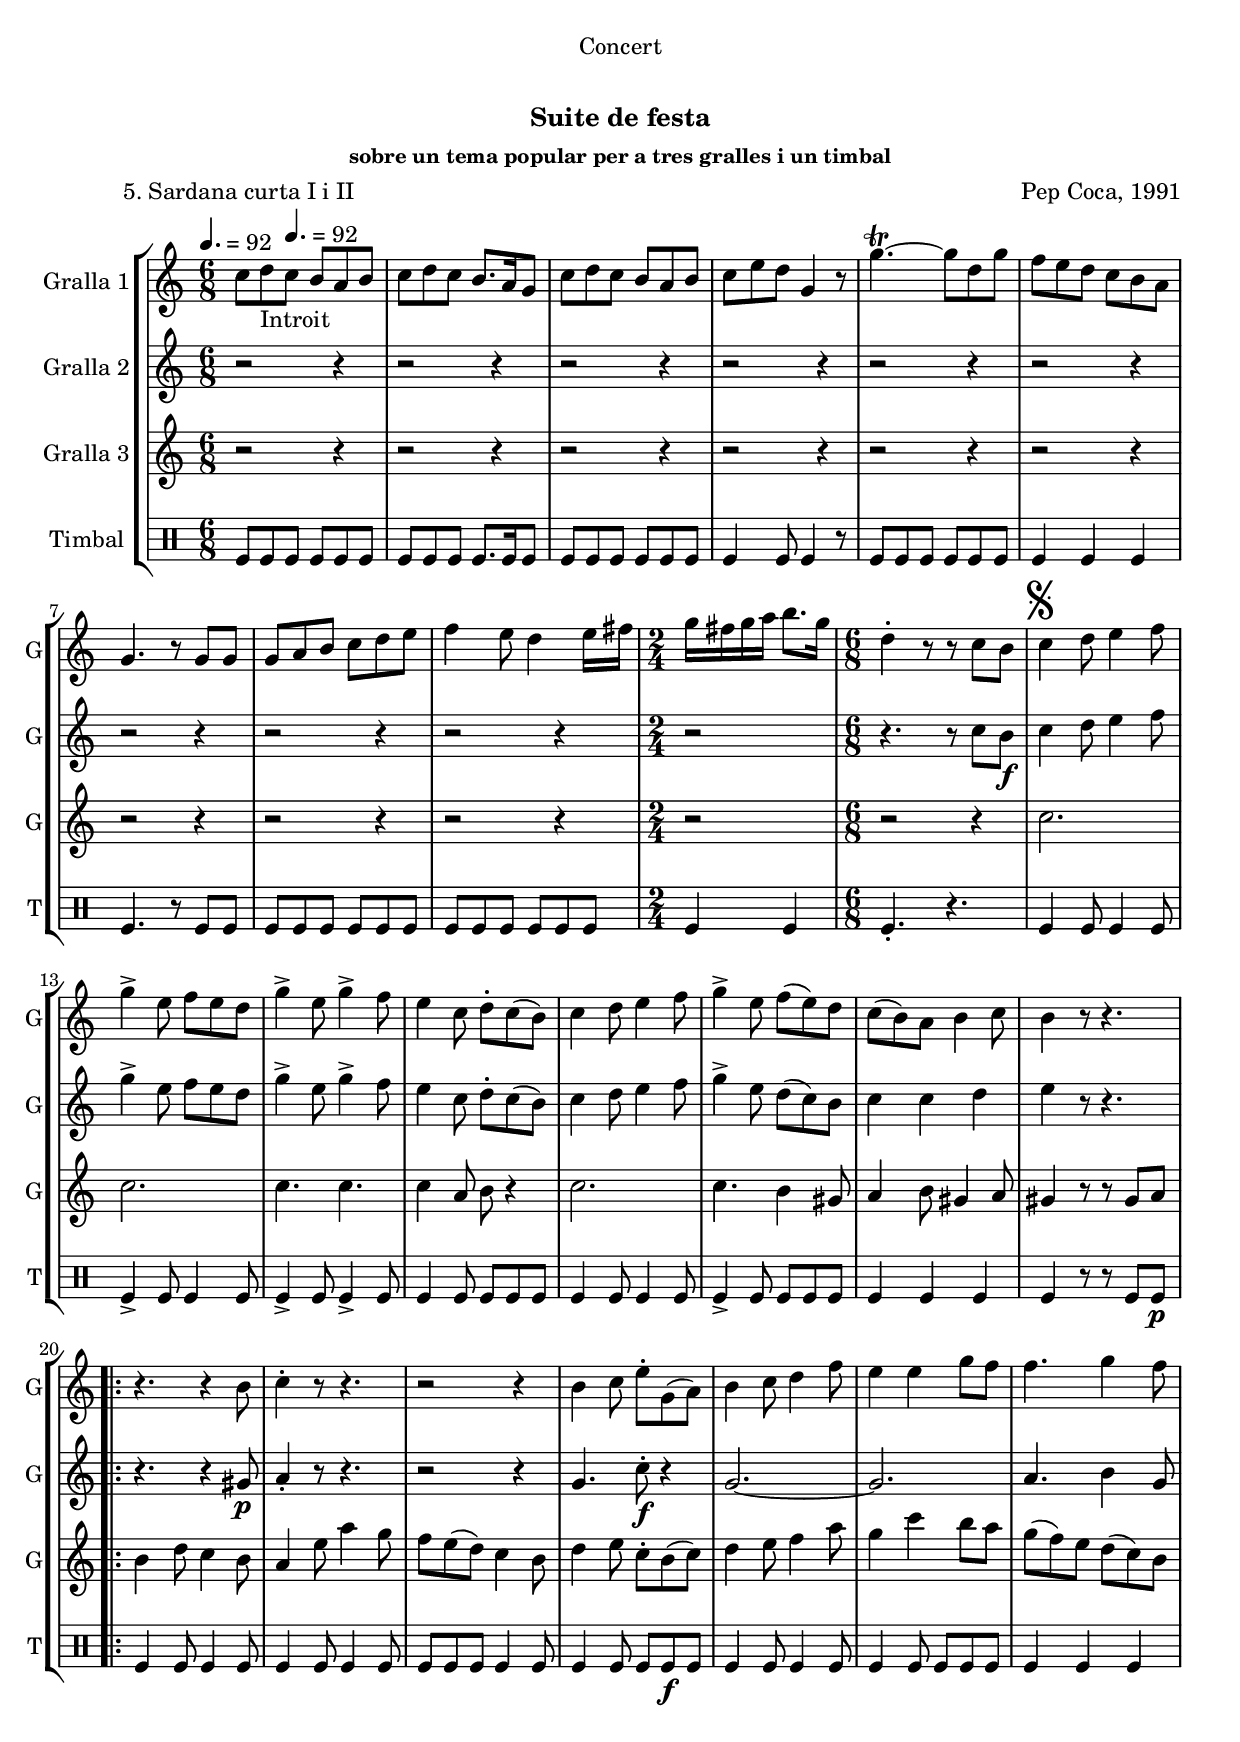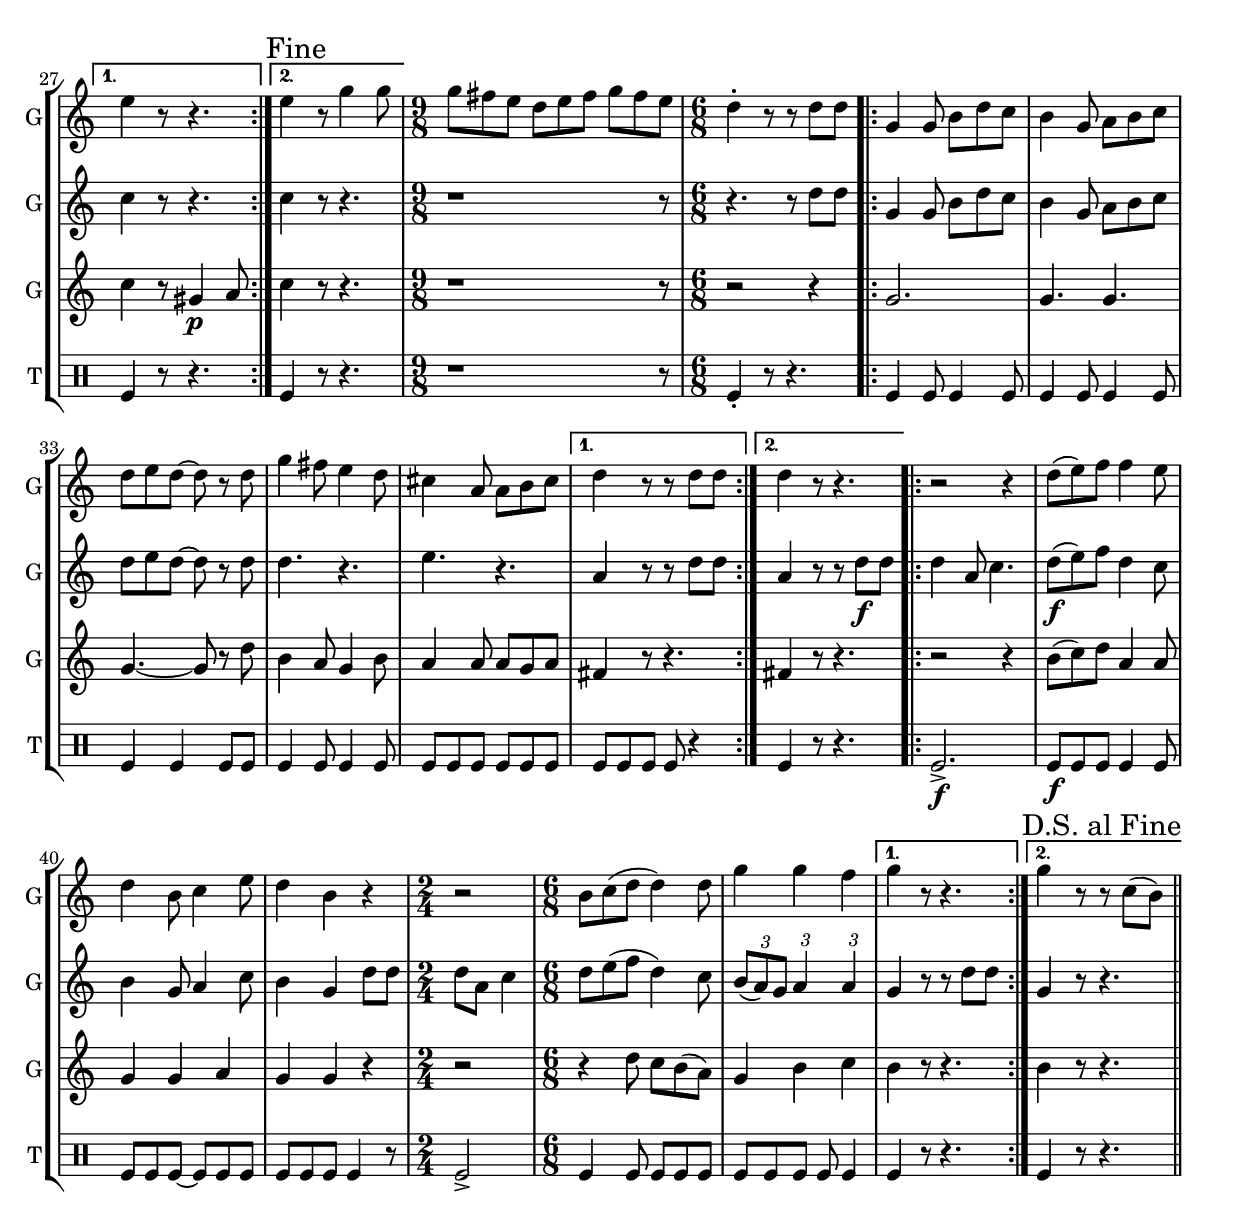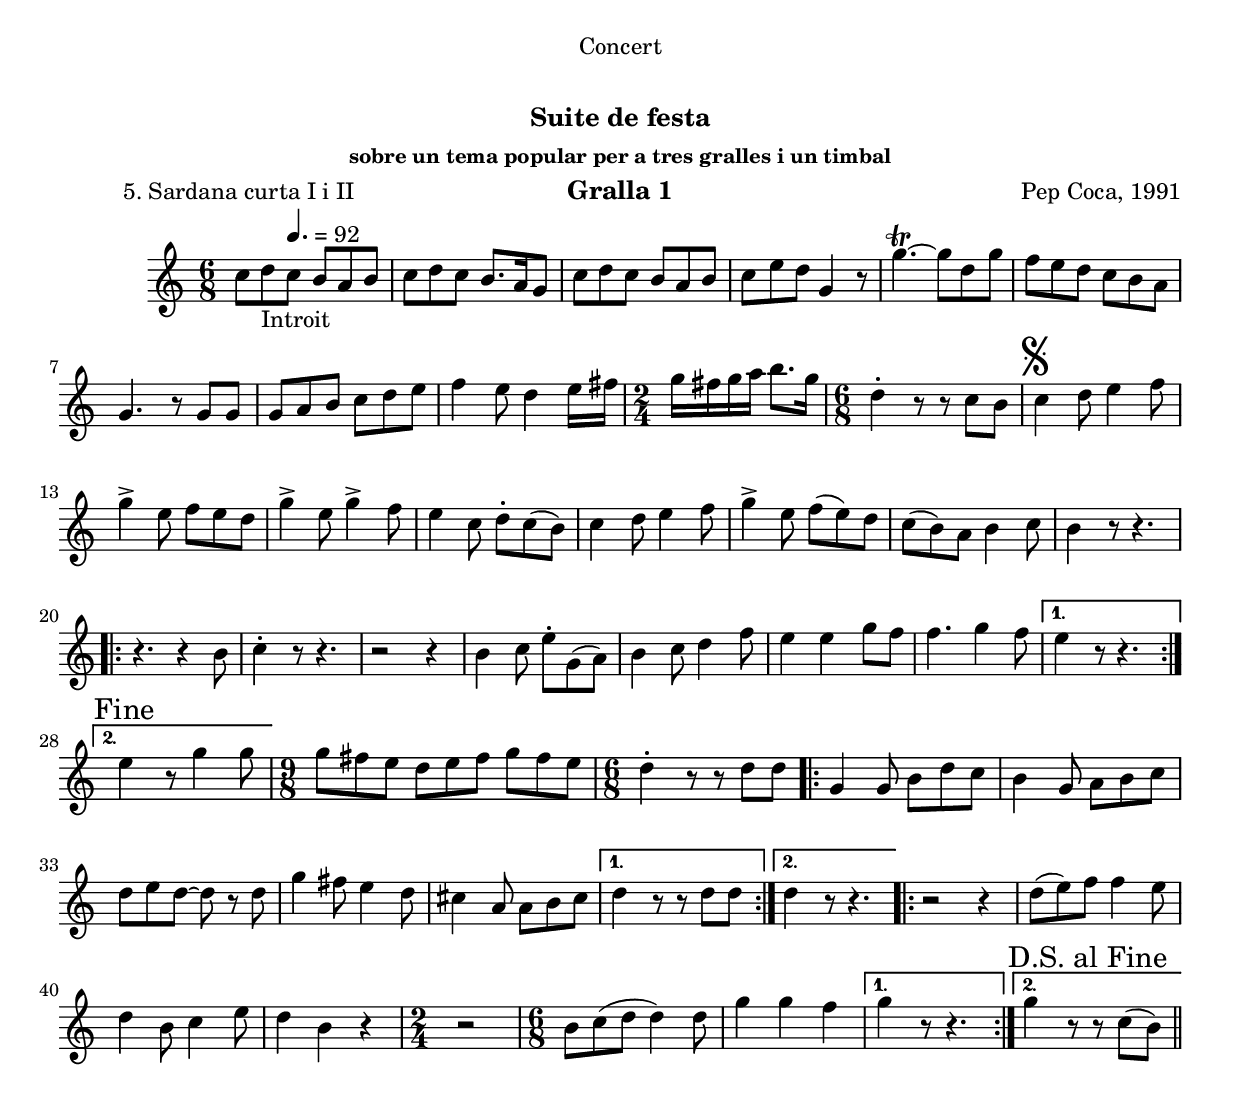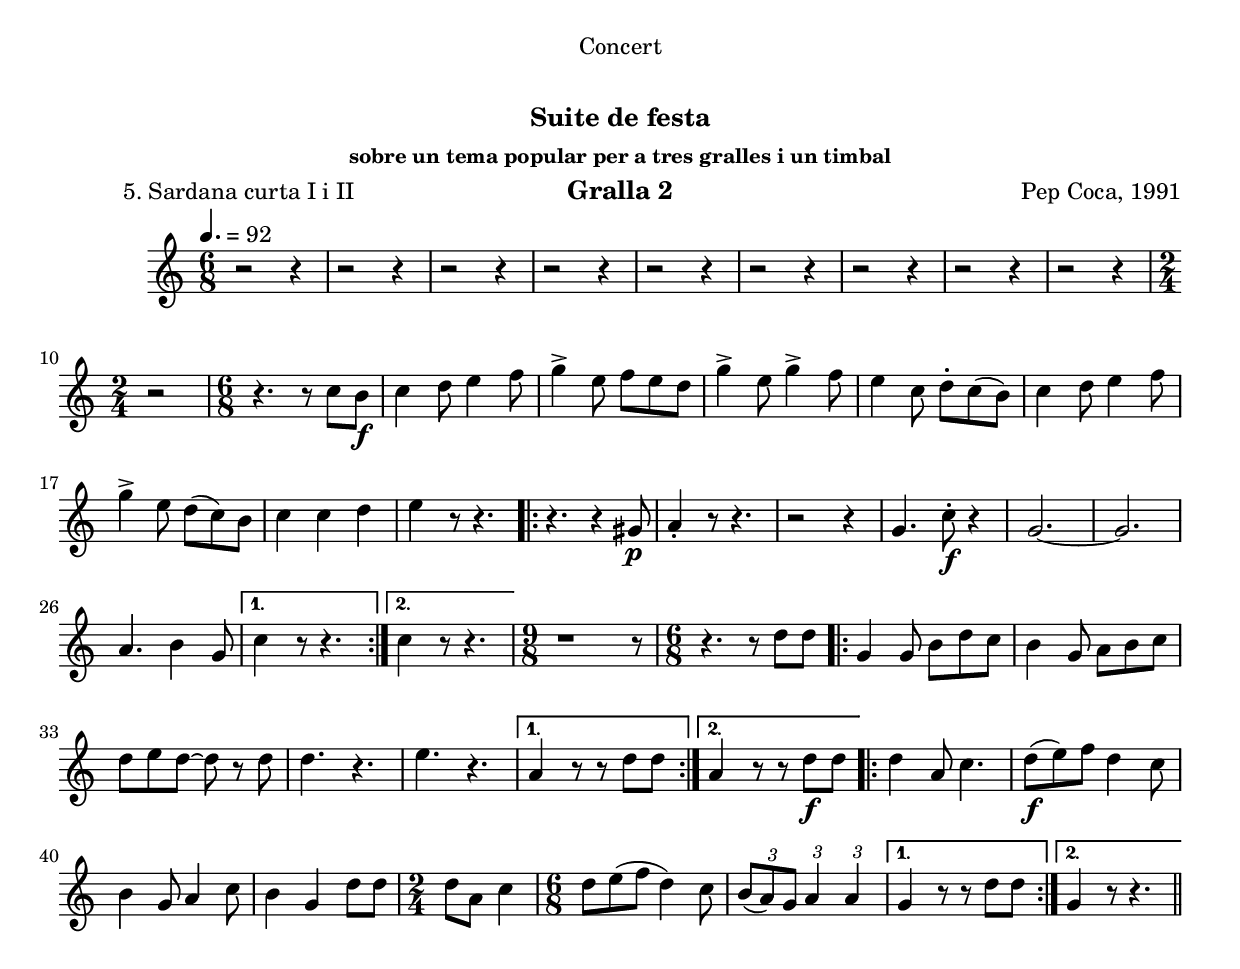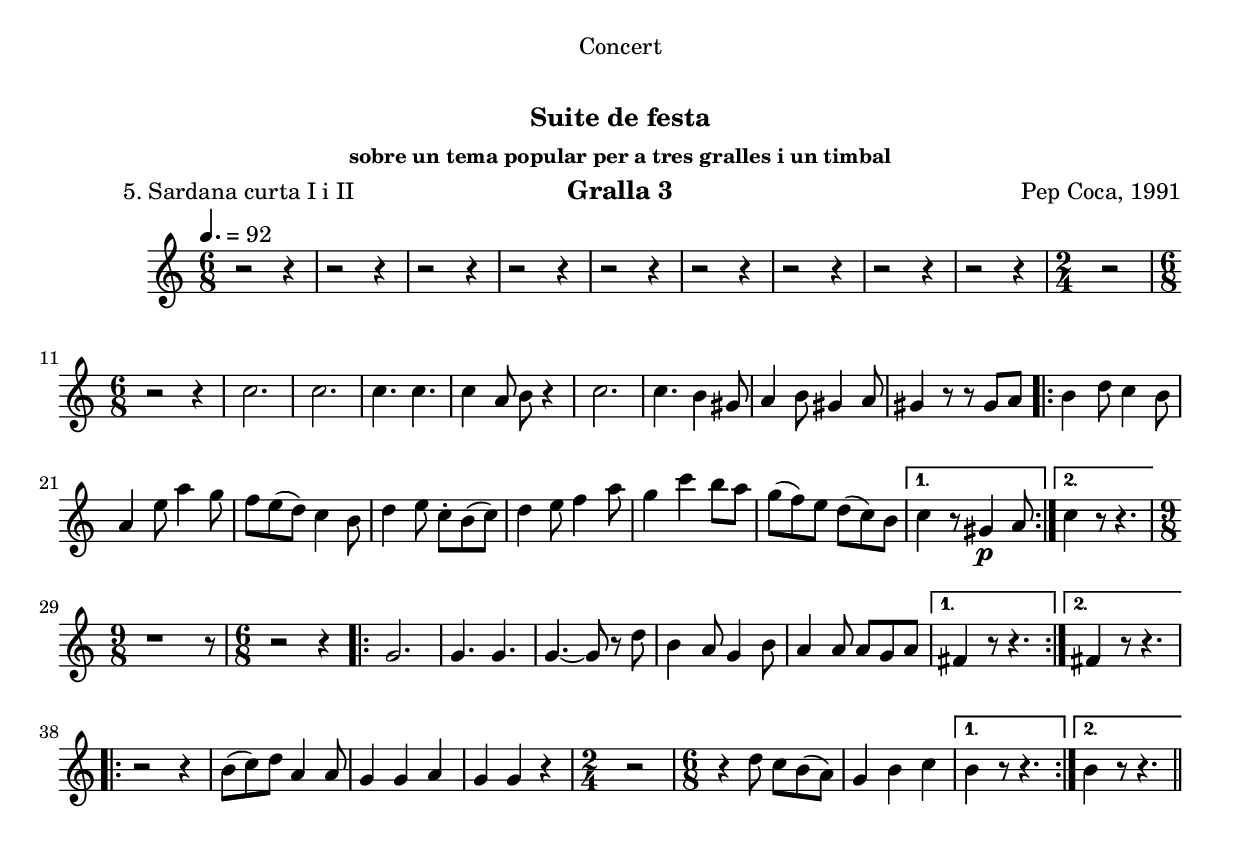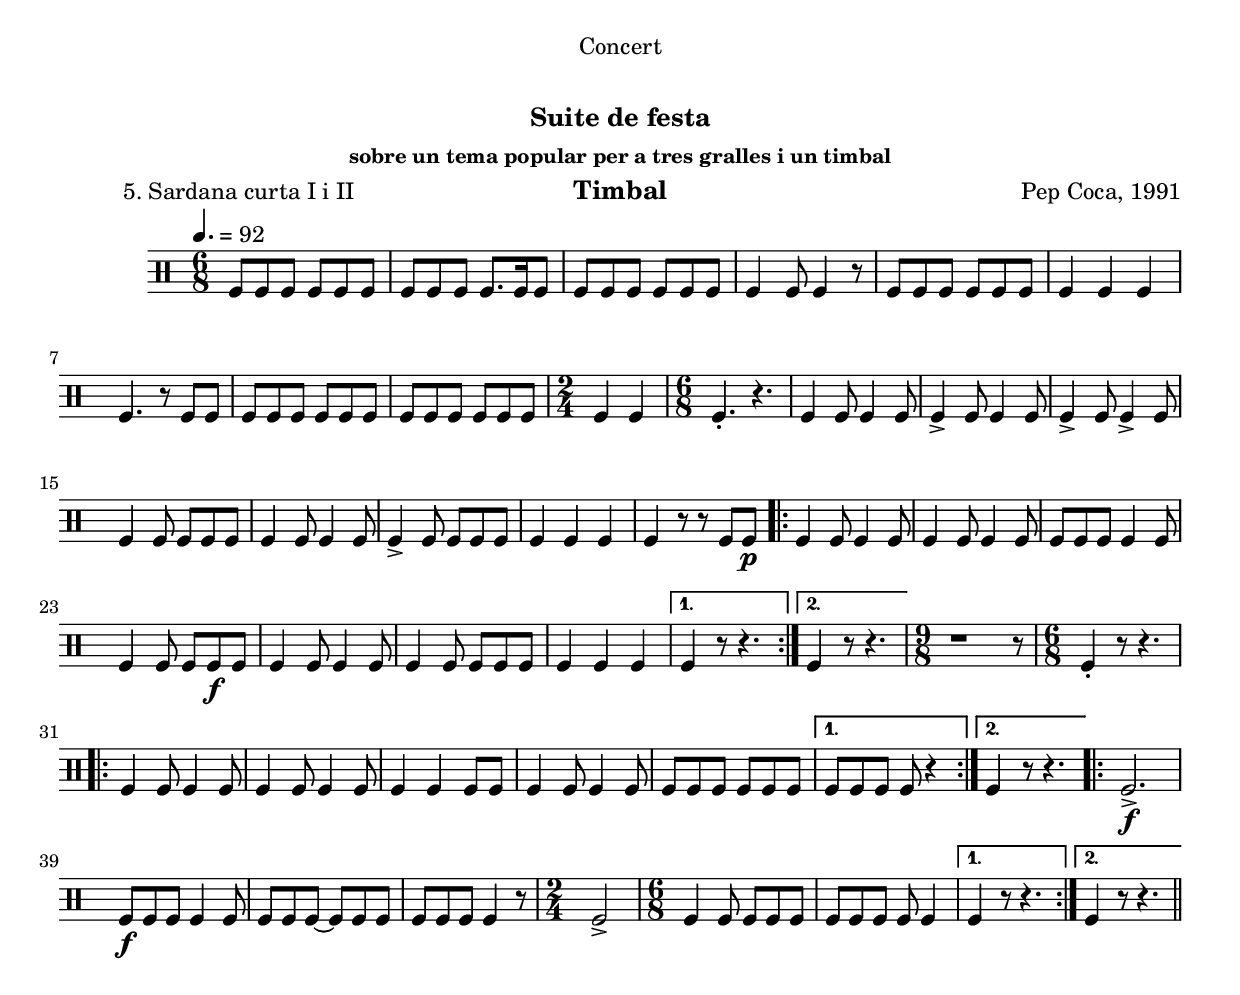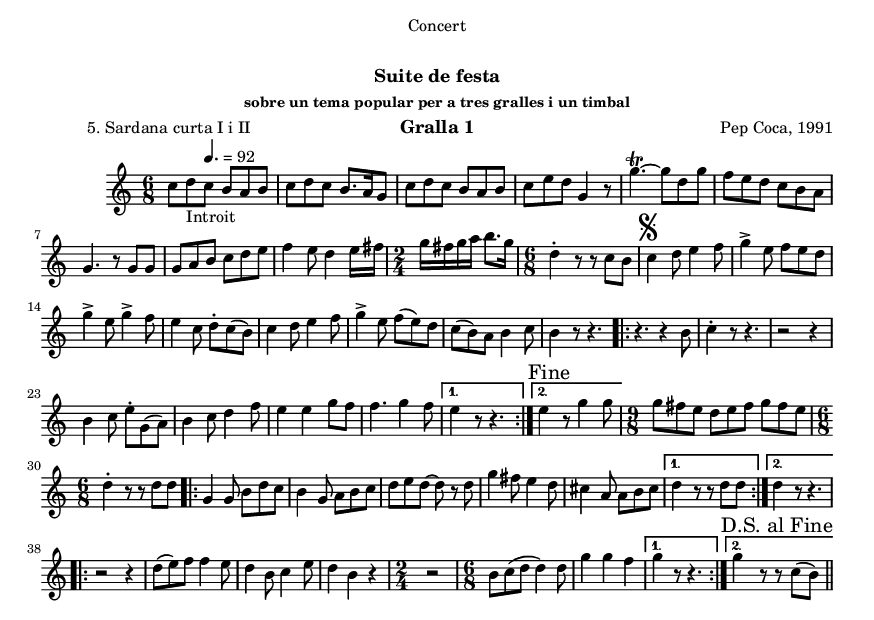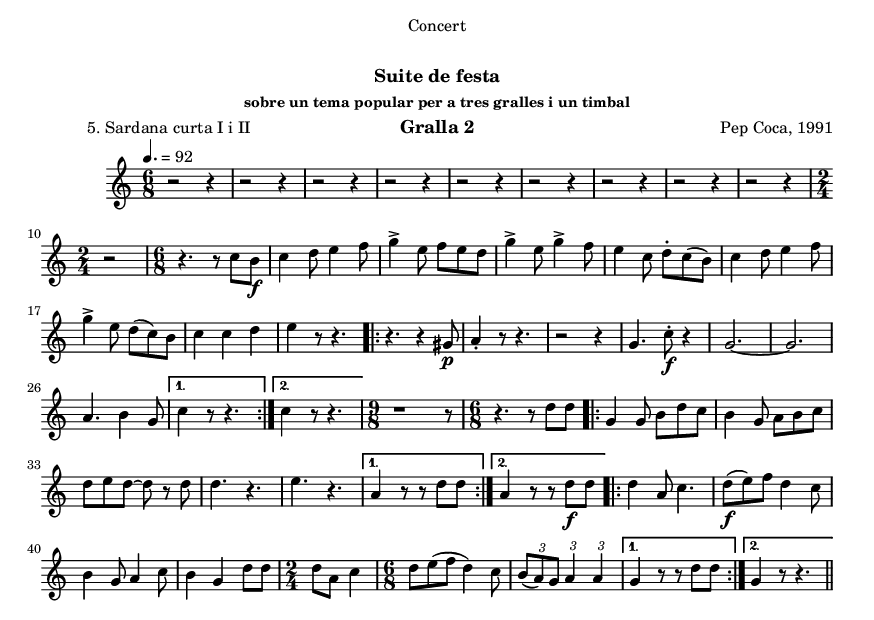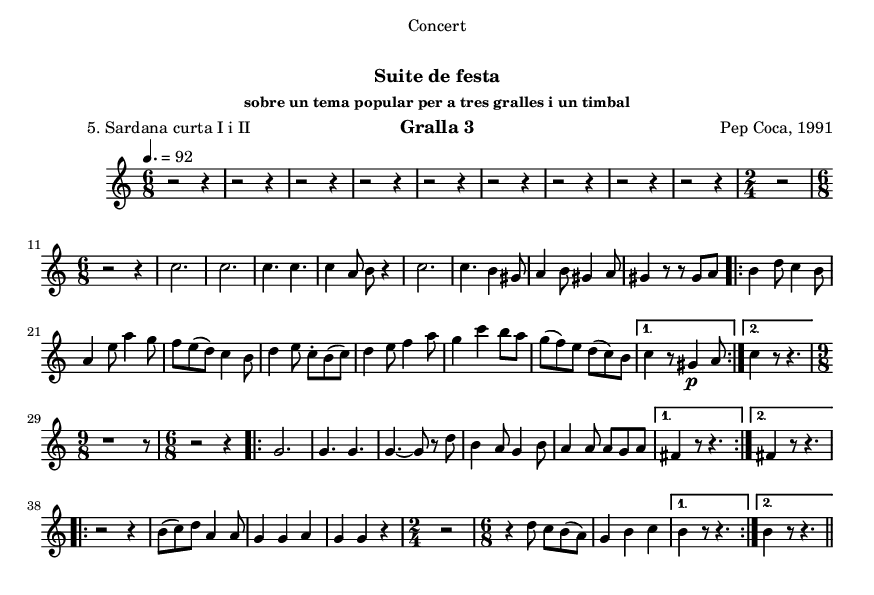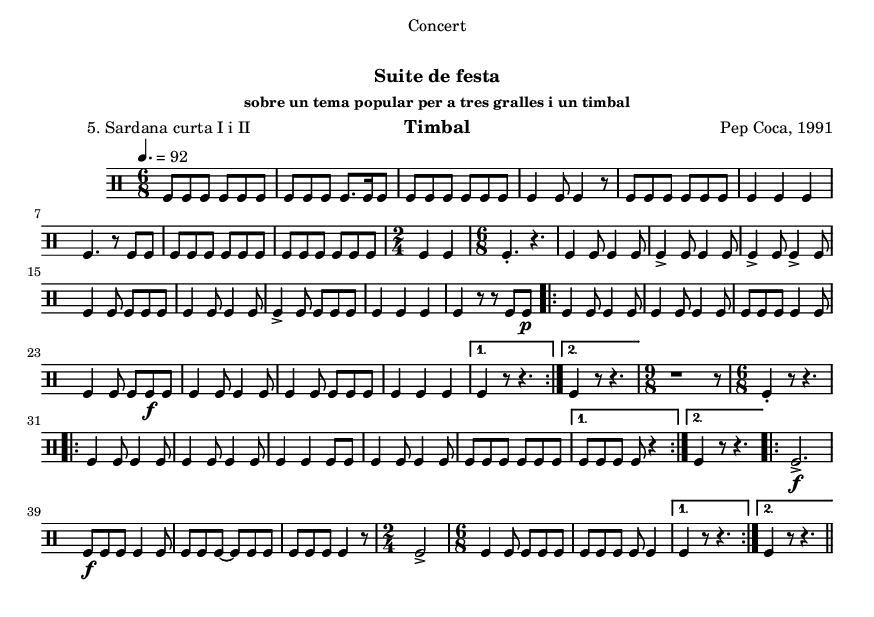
\version "2.16.0"

\header {
  dedication="Concert"
  title="   "
  subtitle="Suite de festa"
  subsubtitle="sobre un tema popular per a tres gralles i un timbal"
  poet="          5. Sardana curta I i II"
  meter=""
  piece=""
  composer="Pep Coca, 1991"
  arranger=""
  opus=""
  instrument=""
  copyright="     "
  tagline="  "
}

liniaroAa =
\relative c''
{
  \clef treble
  \key c \major
  \time 6/8
  c8 d _"Introit" \tempo 4. = 92 c b a b  |
  c8 d c b8. a16 g8  |
  c8 d c b a b  |
  c8 e d g,4 r8  |
  %05
  g'4.\trill ~ g8 d g  |
  f8 e d c b a  |
  g4. r8 g g  |
  g8 a b c d e  |
  f4 e8 d4 e16 fis  |
  %10
  \time 2/4   g16 fis g a b8. g16  |
  \time 6/8   d4-. r8 r  c b   |
  \mark \markup {\musicglyph #"scripts.segno"} c4 d8 e4 f8  |
  g4-> e8 f e d   |
  g4-> e8 g4-> f8  |
  %15
  e4 c8 d-. c ( b )  |
  c4 d8 e4 f8  |
  g4-> e8 f ( e ) d  |
  c8 ( b ) a b4 c8  |
  b4 r8 r4.  |
  %20
  \repeat volta 2 { r4. r4 b8  |
  c4-. r8 r4.  |
  r2 r4  |
  b4 c8 e-. g, ( a )  |
  b4 c8 d4 f8  |
  %25
  e4 e g8 f   |
  f4. g4 f8 }
  \alternative { { e4 r8 r4. }
  { \mark "Fine" e4 r8 g4  g8 } }
  \time 9/8   g8 fis e d e fis g fis e  |
  %30
  \time 6/8   d4-. r8 r d d  |
  \repeat volta 2 { g,4 g8 b d c  |
  b4 g8 a b c  |
  d8 e d ~ d r d  |
  g4 fis8 e4 d8  |
  %35
  cis4 a8 a b cis }
  \alternative { { d4 r8 r d d }
  { d4 r8 r4. } }
  \repeat volta 2 { r2 r4  |
  d8 ( e ) f f4 e8  |
  %40
  d4 b8 c4 e8  |
  d4 b r  |
  \time 2/4   r2  |
  \time 6/8   b8 c ( d d4 ) d8  |
  g4 g f }
  %45
  \alternative { { g4 r8 r4. }
  { \mark "D.S. al Fine" g4 r8 r c, ( b ) } } \bar "||"
}

liniaroAb =
\relative c''
{
  \tempo 4. = 92
  \clef treble
  \key c \major
  \time 6/8
  r2 r4  |
  r2 r4  |
  r2 r4  |
  r2 r4  |
  %05
  r2 r4  |
  r2 r4  |
  r2 r4  |
  r2 r4  |
  r2 r4  |
  %10
  \time 2/4   r2  |
  \time 6/8   r4. r8 c b \f   |
  c4 d8 e4 f8  |
  g4-> e8 f e d   |
  g4-> e8 g4-> f8  |
  %15
  e4 c8 d-. c ( b )  |
  c4 d8 e4 f8  |
  g4-> e8 d ( c ) b  |
  c4 c d  |
  e4 r8 r4.  |
  %20
  \repeat volta 2 { r4. r4 gis,8 \p  |
  a4-. r8 r4.  |
  r2 r4  |
  g4. c8-. \f r4  | % kompletite
  g2. ~  |
  %25
  g2.   |
  a4. b4 g8 }
  \alternative { { c4 r8 r4. }
  { c4 r8 r4. } }
  \time 9/8   r1 r8  | % kompletite
  %30
  \time 6/8   r4. r8 d d  |
  \repeat volta 2 { g,4 g8 b d c  |
  b4 g8 a b c  |
  d8 e d ~ d r d  |
  d4. r  |
  %35
  e4. r }
  \alternative { { a,4 r8 r d d }
  { a4 r8 r d \f d } }
  \repeat volta 2 { d4 a8 c4.  |
  d8 ( \f e ) f d4 c8  |
  %40
  b4 g8 a4 c8  |
  b4 g d'8 d  |
  \time 2/4   d8 a c4  |
  \time 6/8   d8 e ( f d4 ) c8  |
  \times 2/3 { b8 ( a ) g } \times 3/3 { a4 } \times 3/3 { a } } % kompletite
  %45
  \alternative { { g4 r8 r d' d }
  { g,4 r8 r4. } } \bar "||"
}

liniaroAc =
\relative c''
{
  \tempo 4. = 92
  \clef treble
  \key c \major
  \time 6/8
  r2 r4  |
  r2 r4  |
  r2 r4  |
  r2 r4  |
  %05
  r2 r4  |
  r2 r4  |
  r2 r4  |
  r2 r4  |
  r2 r4  |
  %10
  \time 2/4   r2  |
  \time 6/8   r2 r4  |
  c2.  |
  c2.  |
  c4. c  |
  %15
  c4 a8 b r4  |
  c2.  |
  c4. b4 gis8  |
  a4 b8 gis4 a8  |
  gis4 r8 r gis a   |
  %20
  \repeat volta 2 { b4 d8 c4 b8  |
  a4 e'8 a4 g8  |
  f8 e ( d ) c4 b8  |
  d4 e8 c-. b ( c )  |
  d4 e8 f4 a8  |
  %25
  g4 c b8 a  |
  g8 ( f ) e d ( c ) b }
  \alternative { { c4 r8 gis4 \p a8 }
  { c4 r8 r4. } }
  \time 9/8   r1 r8  | % kompletite
  %30
  \time 6/8   r2 r4  |
  \repeat volta 2 { g2.  |
  g4. g  |
  g4. ~ g8 r d'  |
  b4 a8 g4 b8  |
  %35
  a4 a8 a g a }
  \alternative { { fis4 r8 r4. }
  { fis4 r8 r4. } }
  \repeat volta 2 { r2 r4  |
  b8 ( c ) d a4 a8  |
  %40
  g4 g a  |
  g4 g r  |
  \time 2/4   r2  |
  \time 6/8   r4 d'8 c b ( a )  |
  g4 b c }
  %45
  \alternative { { b4 r8 r4. }
  { b4 r8 r4. } } \bar "||"
}

liniaroAd =
\drummode
{
  \tempo 4. = 92
  \time 6/8
  tomfl8 tomfl tomfl tomfl tomfl tomfl  |
  tomfl8 tomfl tomfl tomfl8. tomfl16 tomfl8  |
  tomfl8 tomfl tomfl tomfl tomfl tomfl  |
  tomfl4 tomfl8 tomfl4 r8  |
  %05
  tomfl8 tomfl tomfl tomfl tomfl tomfl  |
  tomfl4 tomfl tomfl  |
  tomfl4. r8 tomfl tomfl  |
  tomfl8 tomfl tomfl tomfl tomfl tomfl  |
  tomfl8 tomfl tomfl tomfl tomfl tomfl  |
  %10
  \time 2/4   tomfl4 tomfl  |
  \time 6/8   tomfl4.-. r  |
  tomfl4 tomfl8 tomfl4 tomfl8  |
  tomfl4-> tomfl8 tomfl4 tomfl8  |
  tomfl4-> tomfl8 tomfl4-> tomfl8  |
  %15
  tomfl4 tomfl8 tomfl tomfl tomfl  |
  tomfl4 tomfl8 tomfl4 tomfl8  |
  tomfl4-> tomfl8 tomfl tomfl tomfl  |
  tomfl4 tomfl tomfl  |
  tomfl4 r8 r tomfl tomfl \p  |
  %20
  \repeat volta 2 { tomfl4 tomfl8 tomfl4 tomfl8  |
  tomfl4 tomfl8 tomfl4 tomfl8  |
  tomfl8 tomfl tomfl tomfl4 tomfl8  |
  tomfl4 tomfl8 tomfl tomfl \f tomfl  |
  tomfl4 tomfl8 tomfl4 tomfl8  |
  %25
  tomfl4 tomfl8 tomfl tomfl tomfl  |
  tomfl4 tomfl tomfl }
  \alternative { { tomfl4 r8 r4. }
  { tomfl4 r8 r4. } }
  \time 9/8   r1 r8  | % kompletite
  %30
  \time 6/8   tomfl4-. r8 r4.  |
  \repeat volta 2 { tomfl4 tomfl8 tomfl4 tomfl8  |
  tomfl4 tomfl8 tomfl4 tomfl8  |
  tomfl4 tomfl tomfl8 tomfl  |
  tomfl4 tomfl8 tomfl4 tomfl8  |
  %35
  tomfl8 tomfl tomfl tomfl tomfl tomfl }
  \alternative { { tomfl8 tomfl tomfl tomfl r4 }
  { tomfl4 r8 r4. } }
  \repeat volta 2 { tomfl2.-> \f  |
  tomfl8 \f tomfl tomfl tomfl4 tomfl8  |
  %40
  tomfl8 tomfl tomfl ~ tomfl tomfl tomfl  |
  tomfl8 tomfl tomfl tomfl4 r8  |
  \time 2/4   tomfl2->  |
  \time 6/8   tomfl4 tomfl8 tomfl tomfl tomfl  |
  tomfl8 tomfl tomfl tomfl tomfl4 }
  %45
  \alternative { { tomfl4 r8 r4. }
  { tomfl4 r8 r4. } } \bar "||"
}

\book {

\paper {
  print-page-number = false
}

\bookpart {
  \score {
    \new StaffGroup {
      \override Score.RehearsalMark #'self-alignment-X = #LEFT
      <<
        \new Staff \with {instrumentName = #"Gralla 1" shortInstrumentName = #"G"} \liniaroAa
        \new Staff \with {instrumentName = #"Gralla 2" shortInstrumentName = #"G"} \liniaroAb
        \new Staff \with {instrumentName = #"Gralla 3" shortInstrumentName = #"G"} \liniaroAc
        \new DrumStaff \with {instrumentName = #"Timbal" shortInstrumentName = #"T"} \liniaroAd
      >>
    }
    \layout {}
  }\score { \unfoldRepeats
    \new StaffGroup {
      \override Score.RehearsalMark #'self-alignment-X = #LEFT
      <<
        \new Staff \with {instrumentName = #"Gralla 1" shortInstrumentName = #"G"} \liniaroAa
        \new Staff \with {instrumentName = #"Gralla 2" shortInstrumentName = #"G"} \liniaroAb
        \new Staff \with {instrumentName = #"Gralla 3" shortInstrumentName = #"G"} \liniaroAc
        \new DrumStaff \with {instrumentName = #"Timbal" shortInstrumentName = #"T"} \liniaroAd
      >>
    }
    \midi {}
  }
}

\bookpart {
  \header {instrument="Gralla 1"}
  \score {
    \new StaffGroup {
      \override Score.RehearsalMark #'self-alignment-X = #LEFT
      <<
        \new Staff \liniaroAa
      >>
    }
    \layout {}
  }\score { \unfoldRepeats
    \new StaffGroup {
      \override Score.RehearsalMark #'self-alignment-X = #LEFT
      <<
        \new Staff \liniaroAa
      >>
    }
    \midi {}
  }
}

\bookpart {
  \header {instrument="Gralla 2"}
  \score {
    \new StaffGroup {
      \override Score.RehearsalMark #'self-alignment-X = #LEFT
      <<
        \new Staff \liniaroAb
      >>
    }
    \layout {}
  }\score { \unfoldRepeats
    \new StaffGroup {
      \override Score.RehearsalMark #'self-alignment-X = #LEFT
      <<
        \new Staff \liniaroAb
      >>
    }
    \midi {}
  }
}

\bookpart {
  \header {instrument="Gralla 3"}
  \score {
    \new StaffGroup {
      \override Score.RehearsalMark #'self-alignment-X = #LEFT
      <<
        \new Staff \liniaroAc
      >>
    }
    \layout {}
  }\score { \unfoldRepeats
    \new StaffGroup {
      \override Score.RehearsalMark #'self-alignment-X = #LEFT
      <<
        \new Staff \liniaroAc
      >>
    }
    \midi {}
  }
}

\bookpart {
  \header {instrument="Timbal"}
  \score {
    \new StaffGroup {
      \override Score.RehearsalMark #'self-alignment-X = #LEFT
      <<
        \new DrumStaff \liniaroAd
      >>
    }
    \layout {}
  }\score { \unfoldRepeats
    \new StaffGroup {
      \override Score.RehearsalMark #'self-alignment-X = #LEFT
      <<
        \new DrumStaff \liniaroAd
      >>
    }
    \midi {}
  }
}

}

\book {

\paper {
  print-page-number = false
  #(set-paper-size "a6landscape")
  #(layout-set-staff-size 14)
}

\bookpart {
  \header {instrument="Gralla 1"}
  \score {
    \new StaffGroup {
      \override Score.RehearsalMark #'self-alignment-X = #LEFT
      <<
        \new Staff \liniaroAa
      >>
    }
    \layout {}
  }
}

\bookpart {
  \header {instrument="Gralla 2"}
  \score {
    \new StaffGroup {
      \override Score.RehearsalMark #'self-alignment-X = #LEFT
      <<
        \new Staff \liniaroAb
      >>
    }
    \layout {}
  }
}

\bookpart {
  \header {instrument="Gralla 3"}
  \score {
    \new StaffGroup {
      \override Score.RehearsalMark #'self-alignment-X = #LEFT
      <<
        \new Staff \liniaroAc
      >>
    }
    \layout {}
  }
}

\bookpart {
  \header {instrument="Timbal"}
  \score {
    \new StaffGroup {
      \override Score.RehearsalMark #'self-alignment-X = #LEFT
      <<
        \new DrumStaff \liniaroAd
      >>
    }
    \layout {}
  }
}

}

